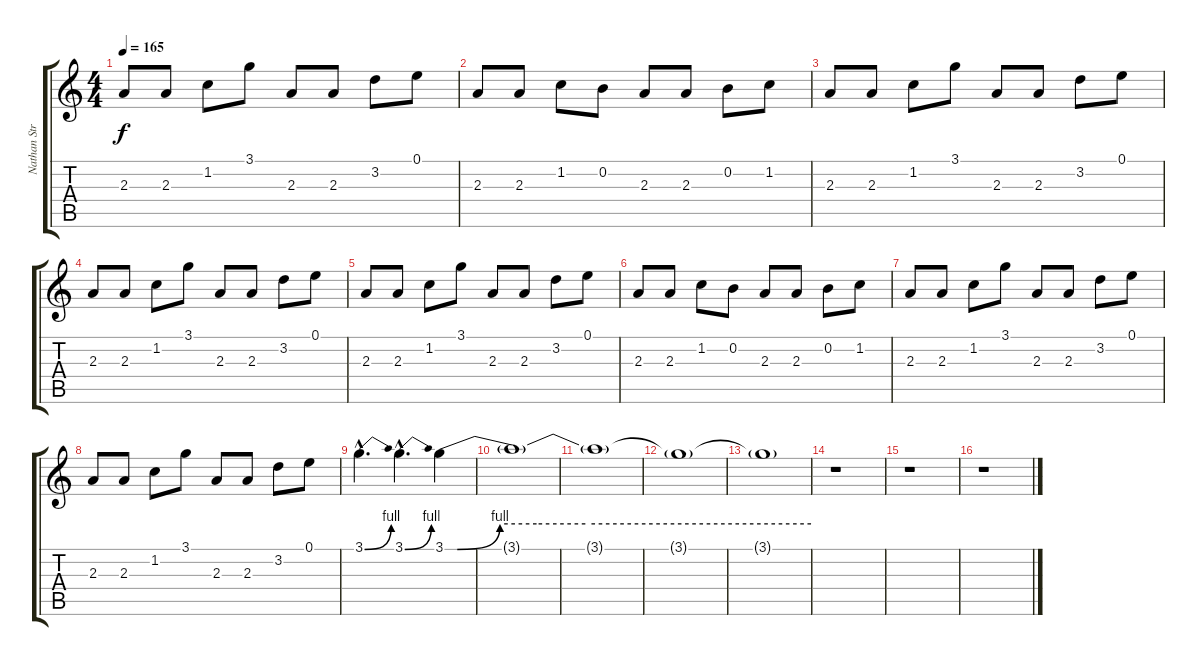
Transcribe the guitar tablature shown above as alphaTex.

\track ("Nathan Strayer" "Nathan Str") {instrument distortionguitar}
\staff {score tabs}
\tuning (E4 B3 G3 D3 A2 D2) {hide}
\ts (4 4)
\tempo 165
\clef g2
\ks c
2.3.8{dy f} 2.3.8 1.2.8 3.1.8 2.3.8 2.3.8 3.2.8 0.1.8 |
2.3.8 2.3.8 1.2.8 0.2.8 2.3.8 2.3.8 0.2.8 1.2.8 |
2.3.8 2.3.8 1.2.8 3.1.8 2.3.8 2.3.8 3.2.8 0.1.8 |
2.3.8 2.3.8 1.2.8 3.1.8 2.3.8 2.3.8 3.2.8 0.1.8 |
2.3.8 2.3.8 1.2.8 3.1.8 2.3.8 2.3.8 3.2.8 0.1.8 |
2.3.8 2.3.8 1.2.8 0.2.8 2.3.8 2.3.8 0.2.8 1.2.8 |
2.3.8 2.3.8 1.2.8 3.1.8 2.3.8 2.3.8 3.2.8 0.1.8 |
2.3.8 2.3.8 1.2.8 3.1.8 2.3.8 2.3.8 3.2.8 0.1.8 |
3.1{be (bend 0 0 60 4) hac}.4{d} 3.1{be (bend 0 0 60 4) hac}.4{d} 3.1{be (custom 0 0 2 0 9 4 15 4 23 4 60 4)}.4 |
3.1{t}.1{volume 0} |
3.1{t}.1 |
3.1{t}.1 |
3.1{t}.1 |
r.1 |
r.1 |
r.1
